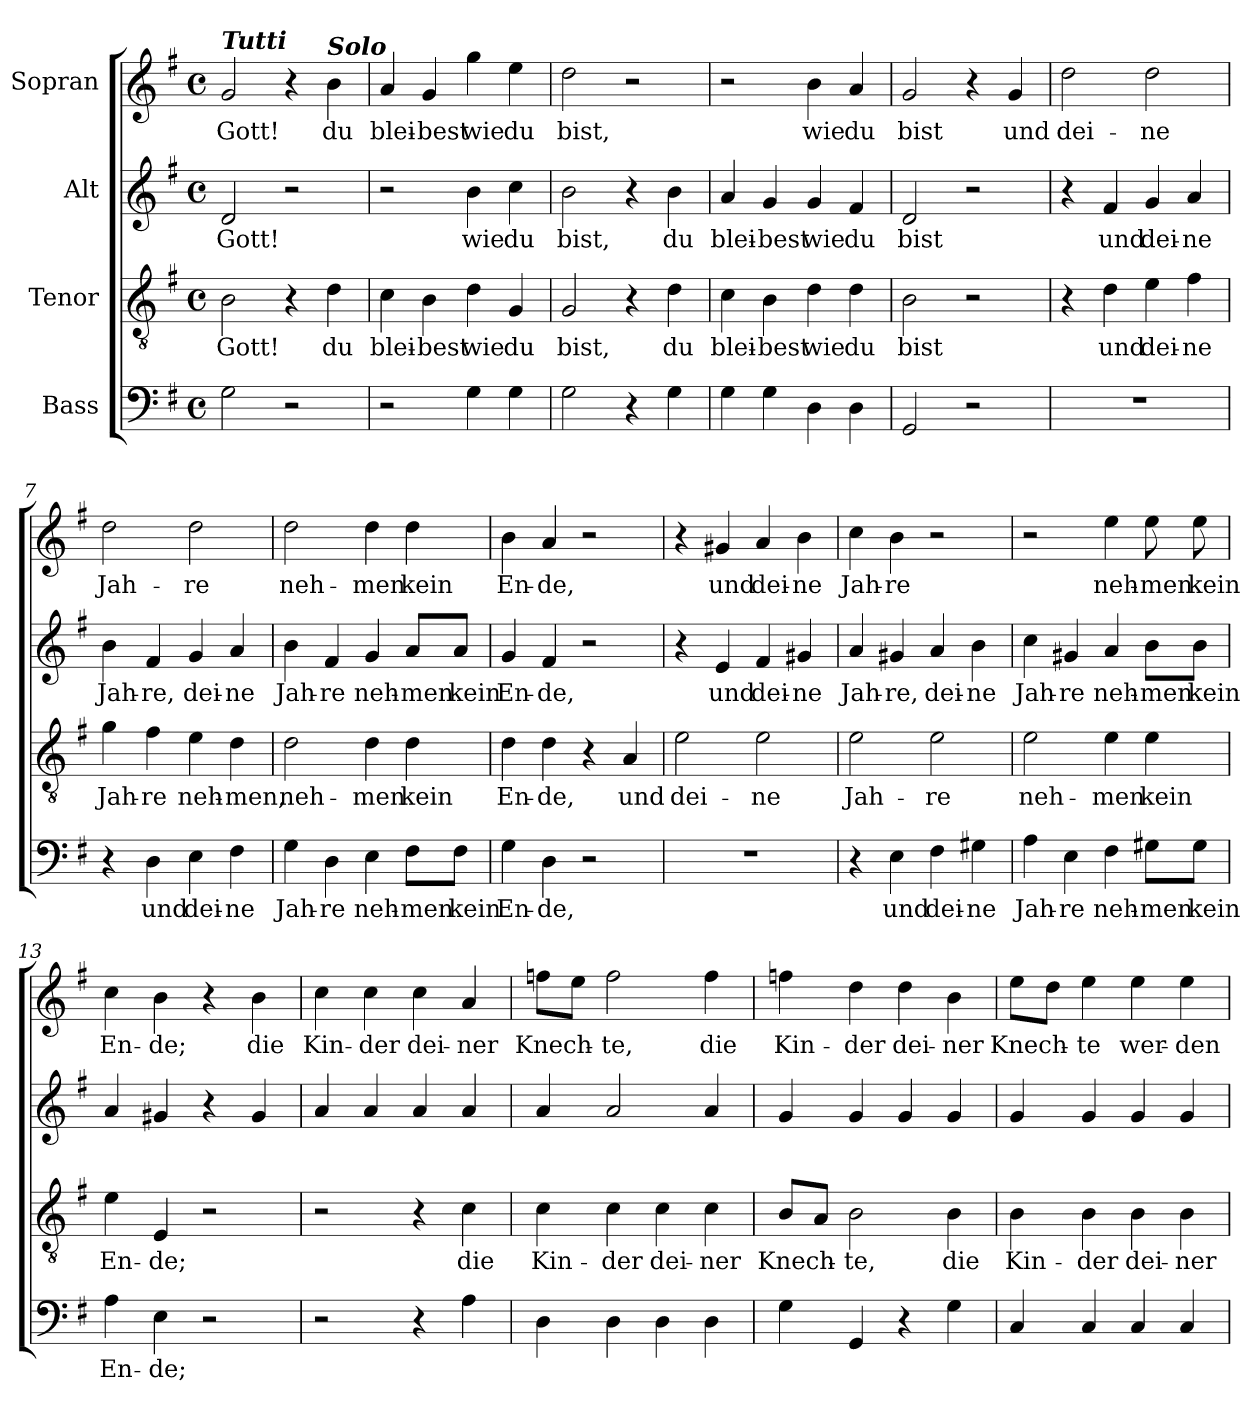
**kern	**text	**kern	**text	**kern	**text	**kern	**text
*part4	*part4	*part3	*part3	*part2	*part2	*part1	*part1
*staff4	*staff4	*staff3	*staff3	*staff2	*staff2	*staff1	*staff1
*I"Bass	*	*I"Tenor	*	*I"Alt	*	*I"Sopran	*
*clefF4	*	*clefGv2	*	*clefG2	*	*clefG2	*
*k[f#]	*	*k[f#]	*	*k[f#]	*	*k[f#]	*
*G:	*	*G:	*	*G:	*	*G:	*
*M4/4	*	*M4/4	*	*M4/4	*	*M4/4	*
*met(c)	*	*met(c)	*	*met(c)	*	*met(c)	*
=1	=1	=1	=1	=1	=1	=1	=1
!	!	!	!	!	!	!LO:TX:a:Bi:t=Tutti	!
2G\	.	2B\	Gott!	2d/	Gott!	2g/	Gott!
2r	.	4r	.	2r	.	4r	.
!	!	!	!	!	!	!LO:TX:a:Bi:t=Solo	!
.	.	4d\	du	.	.	4b\	du
=2	=2	=2	=2	=2	=2	=2	=2
2r	.	4c\	blei-	2r	.	4a/	blei-
.	.	4B\	-best	.	.	4g/	-best
4G\	.	4d\	wie	4b\	wie	4gg\	wie
4G\	.	4G/	du	4cc\	du	4ee\	du
=3	=3	=3	=3	=3	=3	=3	=3
2G\	.	2G/	bist,	2b\	bist,	2dd\	bist,
4r	.	4r	.	4r	.	2r	.
4G\	.	4d\	du	4b\	du	.	.
=4	=4	=4	=4	=4	=4	=4	=4
4G\	.	4c\	blei-	4a/	blei-	2r	.
4G\	.	4B\	-best	4g/	-best	.	.
4D\	.	4d\	wie	4g/	wie	4b\	wie
4D\	.	4d\	du	4f#/	du	4a/	du
=5	=5	=5	=5	=5	=5	=5	=5
2GG/	.	2B\	bist	2d/	bist	2g/	bist
2r	.	2r	.	2r	.	4r	.
.	.	.	.	.	.	4g/	und
=6	=6	=6	=6	=6	=6	=6	=6
1r	.	4r	.	4r	.	2dd\	dei-
.	.	4d\	und	4f#/	und	.	.
.	.	4e\	dei-	4g/	dei-	2dd\	-ne
.	.	4f#\	-ne	4a/	-ne	.	.
!!LO:LB:g=z
=7	=7	=7	=7	=7	=7	=7	=7
4r	.	4g\	Jah-	4b\	Jah-	2dd\	Jah-
4D\	und	4f#\	-re	4f#/	-re,	.	.
4E\	dei-	4e\	neh-	4g/	dei-	2dd\	-re
4F#\	-ne	4d\	-men,	4a/	-ne	.	.
=8	=8	=8	=8	=8	=8	=8	=8
4G\	Jah-	2d\	neh-	4b\	Jah-	2dd\	neh-
4D\	-re	.	.	4f#/	-re	.	.
4E\	neh-	4d\	-men	4g/	neh-	4dd\	-men
8F#\L	-men	4d\	kein	8a/L	-men	4dd\	kein
8F#\J	kein	.	.	8a/J	kein	.	.
=9	=9	=9	=9	=9	=9	=9	=9
4G\	En-	4d\	En-	4g/	En-	4b\	En-
4D\	-de,	4d\	-de,	4f#/	-de,	4a/	-de,
2r	.	4r	.	2r	.	2r	.
.	.	4A/	und	.	.	.	.
=10	=10	=10	=10	=10	=10	=10	=10
1r	.	2e\	dei-	4r	.	4r	.
.	.	.	.	4e/	und	4g#X/	und
.	.	2e\	-ne	4f#/	dei-	4a/	dei-
.	.	.	.	4g#X/	-ne	4b\	-ne
=11	=11	=11	=11	=11	=11	=11	=11
4r	.	2e\	Jah-	4a/	Jah-	4cc\	Jah-
4E\	und	.	.	4g#X/	-re,	4b\	-re
4F#\	dei-	2e\	-re	4a/	dei-	2r	.
4G#X\	-ne	.	.	4b\	-ne	.	.
=12	=12	=12	=12	=12	=12	=12	=12
4A\	Jah-	2e\	neh-	4cc\	Jah-	2r	.
4E\	-re	.	.	4g#X/	-re	.	.
4F#\	neh-	4e\	-men	4a/	neh-	4ee\	neh-
8G#X\L	-men	4e\	kein	8b\L	-men	8ee\	-men
8G#\J	kein	.	.	8b\J	kein	8ee\	kein
!!LO:LB:g=z
=13	=13	=13	=13	=13	=13	=13	=13
4A\	En-	4e\	En-	4a/	.	4cc\	En-
4E\	-de;	4E/	-de;	4g#X/	.	4b\	-de;
2r	.	2r	.	4r	.	4r	.
.	.	.	.	4g#/	.	4b\	die
=14	=14	=14	=14	=14	=14	=14	=14
2r	.	2r	.	4a/	.	4cc\	Kin-
.	.	.	.	4a/	.	4cc\	-der
4r	.	4r	.	4a/	.	4cc\	dei-
4A\	.	4c\	die	4a/	.	4a/	-ner
=15	=15	=15	=15	=15	=15	=15	=15
4D\	.	4c\	Kin-	4a/	.	8ffn\L	Knech-
.	.	.	.	.	.	8ee\J	.
4D\	.	4c\	-der	2a/	.	2ff\	-te,
4D\	.	4c\	dei-	.	.	.	.
4D\	.	4c\	-ner	4a/	.	4ff\	die
=16	=16	=16	=16	=16	=16	=16	=16
4G\	.	8B/L	Knech-	4g/	.	4ffn\	Kin-
.	.	8A/J	.	.	.	.	.
4GG/	.	2B\	-te,	4g/	.	4dd\	-der
4r	.	.	.	4g/	.	4dd\	dei-
4G\	.	4B\	die	4g/	.	4b\	-ner
=17	=17	=17	=17	=17	=17	=17	=17
4C/	.	4B\	Kin-	4g/	.	8ee\L	Knech-
.	.	.	.	.	.	8dd\J	.
4C/	.	4B\	-der	4g/	.	4ee\	-te
4C/	.	4B\	dei-	4g/	.	4ee\	wer-
4C/	.	4B\	-ner	4g/	.	4ee\	-den
=	=	=	=	=	=	=	=
*-	*-	*-	*-	*-	*-	*-	*-
